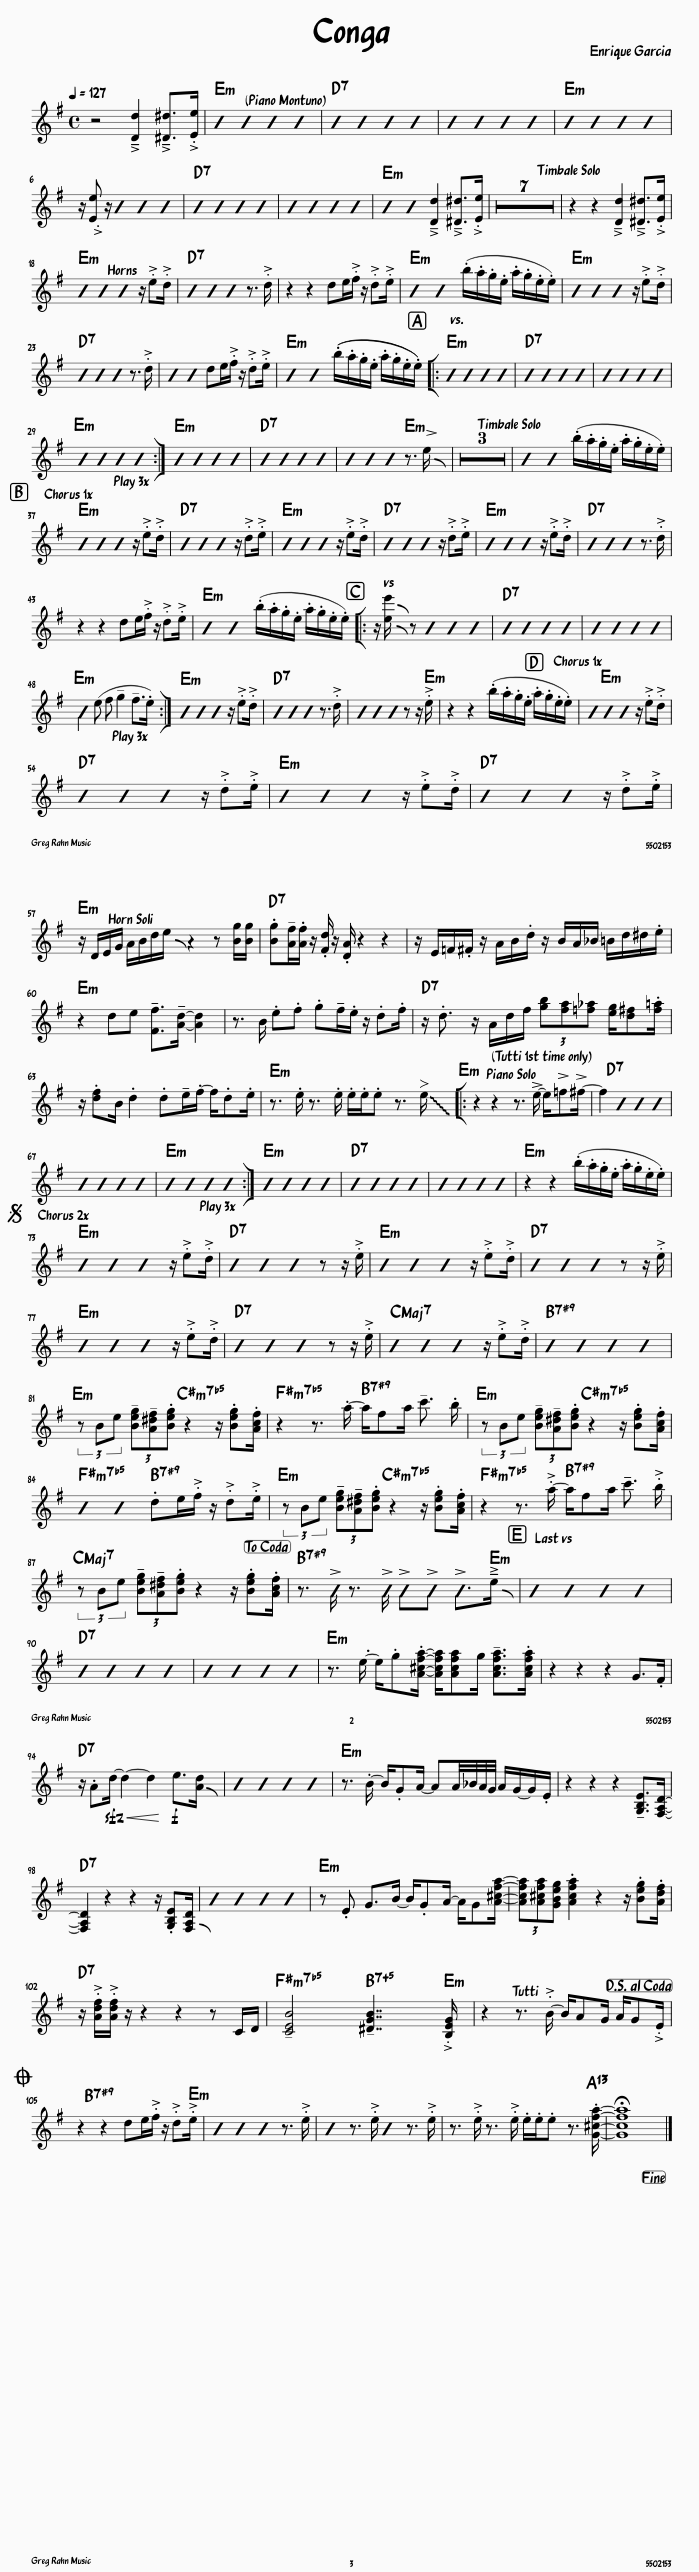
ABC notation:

X:1
L:1/8
Q:1/4=127
M:4/4
I:linebreak $
K:G
U:s=!stemless!
V:1 treble
V:1
 z4 [Dd]2 [^D^d]>.[Ee] | sB2 sB2 sB2 sB2 | sB2 sB2 sB2 sB2 | sB2 sB2 sB2 sB2 | sB2 sB2 sB2 sB2 |$ %5
 z/ .[Ee] z/ sB2 sB2 sB2 | sB2 sB2 sB2 sB2 | sB2 sB2 sB2 sB2 | sB2 sB2 [Dd]2 [^D^d]>.[Ee] | z8 | %10
 z8 | z8 | z8 | z8 | z8 | %15
 z8 | z2 z2 [Dd]2 [^D^d]>.[Ee] |$ sB2 sB2 sB2 z/ .e.d/ | sB2 sB2 sB2 z3/2 .d/ | z2 z2 de/.f/ z/ .d.e/ | %20
 sB2 sB2 (.b/.a/.g/.e/ .a/.g/.e/.e/) | sB2 sB2 sB2 z/ .e.d/ |$ sB2 sB2 sB2 z3/2 .d/ | sB2 sB2 de/.f/ z/ .d.e/ | sB2 sB2 ((.b/.a/.g/.e/ .a/.g/.e/.e/)) |: %25
 sB2 sB2 sB2 sB2 | sB2 sB2 sB2 sB2 | sB2 sB2 sB2 sB2 |$ sB2 sB2 sB2 sB2 :| sB2 sB2 sB2 sB2 | %30
 sB2 sB2 sB2 sB2 | sB2 sB2 sB2 z3/2 !>!e/ | z8 | z8 | z8 | %35
 sB2 sB2 (.b/.a/.g/.e/ .a/.g/.e/.e/) |$ sB2 sB2 sB2 z/ .e.d/ | sB2 sB2 sB2 z/ .d.e/ | sB2 sB2 sB2 z/ .e.d/ | sB2 sB2 sB2 z/ .d.e/ | %40
 sB2 sB2 sB2 z/ .e.d/ | sB2 sB2 sB2 z3/2 .d/ |$ z2 z2 de/.f/ z/ .d.e/ | sB2 sB2 (.b/.a/.g/.e/ .a/.g/.e/.e/) |: z/ [ee']/ z sB2 sB2 sB2 | %45
 sB2 sB2 sB2 sB2 | sB2 sB2 sB2 sB2 |$ B2 (e f !tenuto!g2 !tenuto!f>.e) :| sB2 sB2 sB2 z/ .e.d/ | sB2 sB2 sB2 z3/2 .d/ | %50
 sB2 sB2 sB2 z z/ .e/ | z2 z2 (.b/.a/.g/.e/ .a/.g/.e/.e/) | sB2 sB2 sB2 z/ .e.d/ |$ sB2 sB2 sB2 z/ .d.e/ | sB2 sB2 sB2 z/ .e.d/ | %55
 sB2 sB2 sB2 z/ .d.e/ |$ z/ D/E/G/ A/B/d/e/ z2 z [Bg]/[Bg]/ | .[Bg]!tenuto![Af]/.[Af]/ z/ .[Fd]/ z/ .[DA]/ z2 z2 | z/ E/=F/.^F/ z/ A/B/.d/ z/ B/A/_B/ =B/d/^d/.e/ |$ z2 de !tenuto![Ff]>!tenuto![Ad]- [Ad]2 | %60
 z3/2 B/ .e.f .g!tenuto!f/.e/ z/ .d.f/ | z/ .d3/2 z/ A/d/f/ (3[gb][fa][=f_a] [eg]/[d^f].[f=a]/ |$ z/ .[df]B/ .d2 .d!tenuto!e/.f/- f/.d.e/ | z3/2 .e/ z3/2 .e/ .e/.e/.e z3/2 e/ |: z2 z2 z3/2 !>!e/- e/!>!=f!>!^f/- | %65
 f2 sB2 sB2 sB2 |$ sB2 sB2 sB2 sB2 | sB2 sB2 sB2 sB2 :| sB2 sB2 sB2 sB2 | sB2 sB2 sB2 sB2 | %70
 sB2 sB2 sB2 sB2 | z2 z2 (.b/.a/.g/.e/ .a/.g/.e/.e/) |$S sB2 sB2 sB2 z/ .e.d/ | sB2 sB2 sB2 z z/ .e/ | sB2 sB2 sB2 z/ .e.d/ | %75
 sB2 sB2 sB2 z z/ .e/ |$ sB2 sB2 sB2 z/ .e.d/ | sB2 sB2 sB2 z z/ .e/ | sB2 sB2 sB2 z/ .e.d/ | sB2 sB2 sB2 sB2 |$ %80
 (3z Be (3!tenuto![Beg]!tenuto![A^df].[Beg] z2 z/ .[Beg].[Acf]/ | z2 z3/2 .a/- a/fa/ !tenuto!c'3/2 .b/ | (3z Be (3!tenuto![Beg]!tenuto![A^df].[Beg] z2 z/ .[Beg].[Acf]/ |$ sB2 sB2 .de/.f/ z/ .d.e/ | (3z Be (3!tenuto![Beg]!tenuto![A^df].[Beg] z2 z/ .[Beg].[Acf]/ | %85
 z2 z3/2 .a/- a/fa/ !tenuto!c'3/2 .b/ |$ (3z Be (3!tenuto![Beg]!tenuto![A^df].[Beg] z2 z/ .[Beg].[Acf]/!dacoda! | z3/2 !>!B/ z3/2 !>!B/ !>!B!>!B !>!B>e | sB2 sB2 sB2 sB2 |$ sB2 sB2 sB2 sB2 | %90
 sB2 sB2 sB2 sB2 | z3/2 .e/- e/.g.[A^cfa]/- [Acfa]/[Acfa]g/ !tenuto![Acfa]>.[Acfa] | z2 z2 z2 G>.F |$ z/ .A!sfz!!<(!d/- d2- d2!f! e>[Ad]!<)! | sB2 sB2 sB2 sB2 | %95
 z3/2 .B/- B/.GA/- AA/4_B/4A/4G/4 A/G/-G/.E/ | z2 z2 z2 !tenuto![G,B,E]>[F,A,D]- |$ [F,A,D]2 z2 z2 z/ .[G,B,E][F,A,D]/ | sB2 sB2 sB2 sB2 | z .E G>B- B/.GA/- A/G[A^cfa]/- | %100
 (3[Acfa][A^cfa][GBeg] .[Acfa]2 z2 z/ .[Beg].[Adf]/ |$ z/ .[Adf]/.[Adf]/ z/ z2 z2 z C/D/ | !tenuto![CEB]4 !tenuto![^DGB]7/2 .[B,EG]/ | z2 z3/2 .B/- B/AG/ A/G.E/!D.S.! |$O z2 z2 de/.f/ z/ .d.e/ | %105
 sB2 sB2 sB2 z3/2 .e/ | sB2 z3/2 .e/ sB2 z3/2 .e/ | z3/2 .e/ z3/2 .e/ .e/.e/.e z3/2 .[G^cfa]/- | !fermata![Gcfa]8!fine! |] %109
